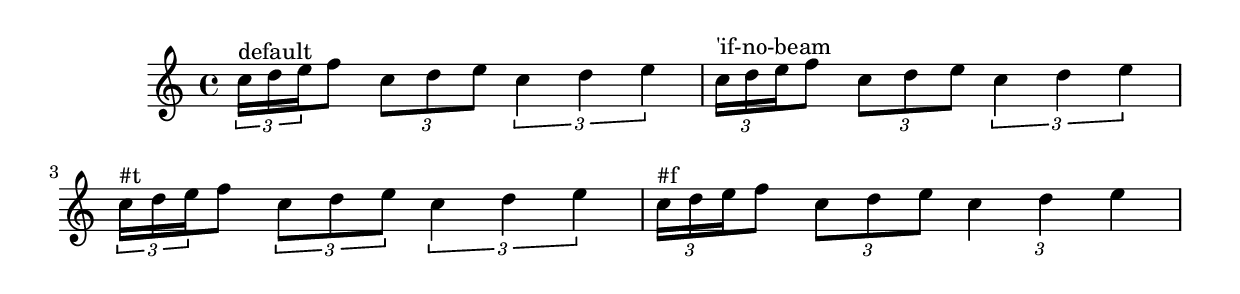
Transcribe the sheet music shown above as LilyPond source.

%% DO NOT EDIT this file manually; it is automatically
%% generated from LSR http://lsr.dsi.unimi.it
%% Make any changes in LSR itself, or in Documentation/snippets/new/ ,
%% and then run scripts/auxiliar/makelsr.py
%%
%% This file is in the public domain.
\version "2.12.2"

\header {
  lsrtags = "rhythms, tweaks-and-overrides"

%% Translation of GIT committish: fa19277d20f8ab0397c560eb0e7b814bd804ecec

  texidoces = "
El comportamiento predeterminado de la visibilidad de los corchetes de
grupo de valoración especial es imprimir el corchete a no ser que haya
una barra de la misma longitud que el grupo especial.  Para controlar
la visibilidad de los corchetes de grupo, establezca la propiedad
@code{'bracket-visibility} a @code{#t} (imprimir el corchete siempre),
@code{#f} (no imprimirlo nunca) o @code{#'if-no-beam} (imprimir el
corchete solamente si no hay barra).

"

  doctitlees = "Controlar la visibilidad de los corchetes de grupo especial"

%% Translation of GIT committish: 190a067275167c6dc9dd0afef683d14d392b7033

  texidocfr = "
Selon la tradition, les crochets indicateurs de nolet sont toujours
imprimés sauf dans le cas où ils seraient de la même longuer qu'une
ligature.  LilyPond permet, au travers de la propriété
@code{'bracket-visibility}, de contôler précisément leur
affichage@tie{}: déterminée à @code{#t}, ils seront toujours
imprimés@tie{}; @code{#f} permet de ne jamais les imprimer, et
@code{#'if-no-beam} les imprimera en l'absence de ligature.

"
  doctitlefr = "Contrôle de l'impression des crochets de nolet"


  texidoc = "
The default behavior of tuplet-bracket visibility is to print a bracket
unless there is a beam of the same length as the tuplet. To control the
visibility of tuplet brackets, set the property
@code{'bracket-visibility} to either @code{#t} (always print a
bracket), @code{#f} (never print a bracket) or @code{#'if-no-beam}
(only print a bracket if there is no beam).

"
  doctitle = "Controlling tuplet bracket visibility"
} % begin verbatim

music = \relative c'' {
  \times 2/3 { c16[ d e } f8]
  \times 2/3 { c8 d e }
  \times 2/3 { c4 d e }
}

\new Voice {
  \relative c' {
    << \music s4^"default" >>
    \override TupletBracket #'bracket-visibility = #'if-no-beam
    << \music s4^"'if-no-beam" >>
    \override TupletBracket #'bracket-visibility = ##t
    << \music s4^"#t" >>
    \override TupletBracket #'bracket-visibility = ##f
    << \music s4^"#f" >>
  }
}


